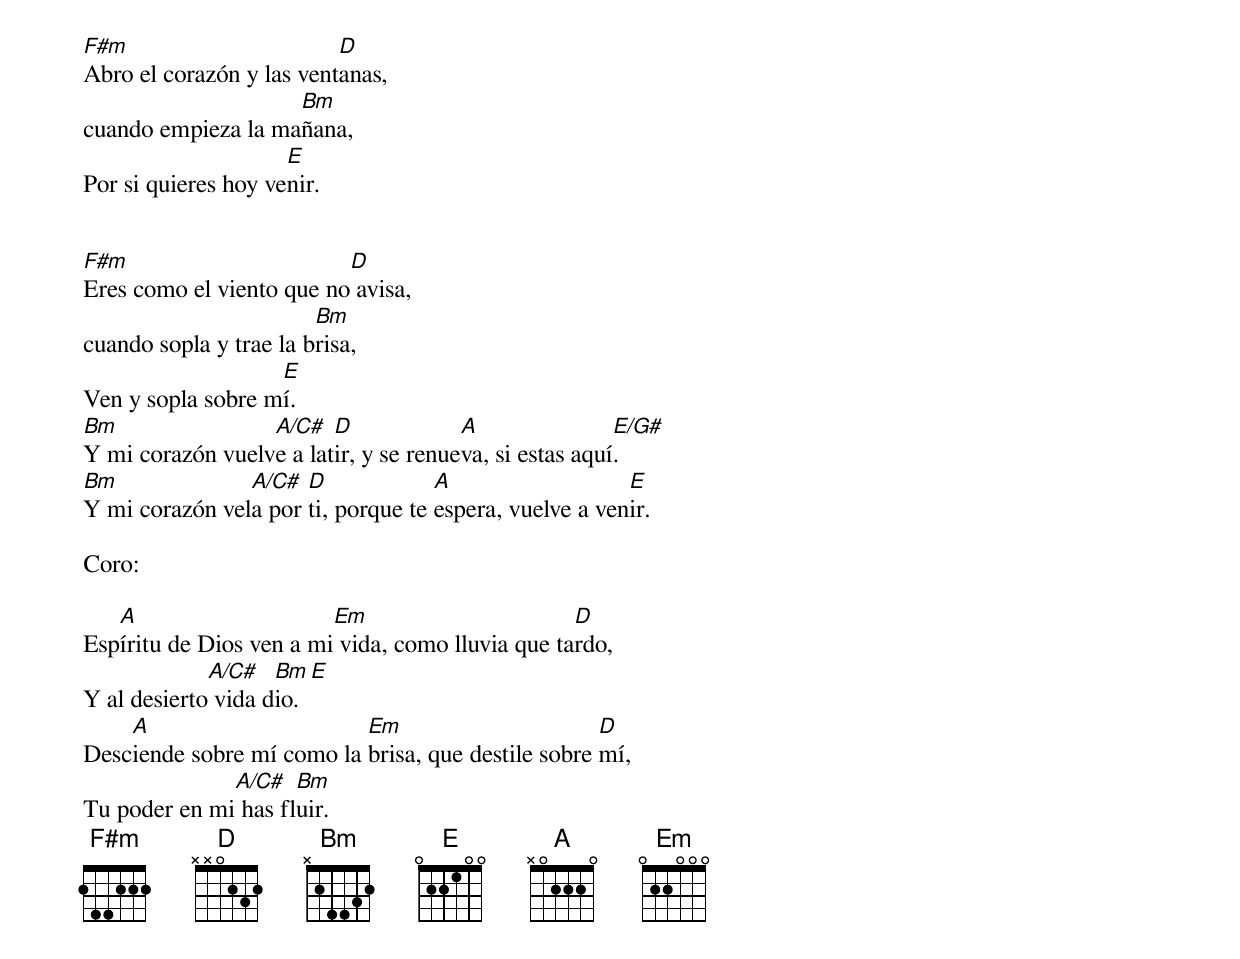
F#m                       D
Abro el corazón y las ventanas,
                    Bm
cuando empieza la mañana,
                     E
Por si quieres hoy venir.


F#m                       D
Eres como el viento que no avisa,
                        Bm
cuando sopla y trae la brisa,
                   E
Ven y sopla sobre mí.
Bm                A/C#   D             A                E/G#
Y mi corazón vuelve a latir, y se renueva, si estas aquí.
Bm              A/C#  D             A                   E
Y mi corazón vela por ti, porque te espera, vuelve a venir.

Coro:

   A                     Em                       D
Espíritu de Dios ven a mi vida, como lluvia que tardo,
             A/C#   Bm  E
Y al desierto vida dio.
    A                      Em                       D
Desciende sobre mí como la brisa, que destile sobre mí,
              A/C#   Bm
Tu poder en mi has fluir.
